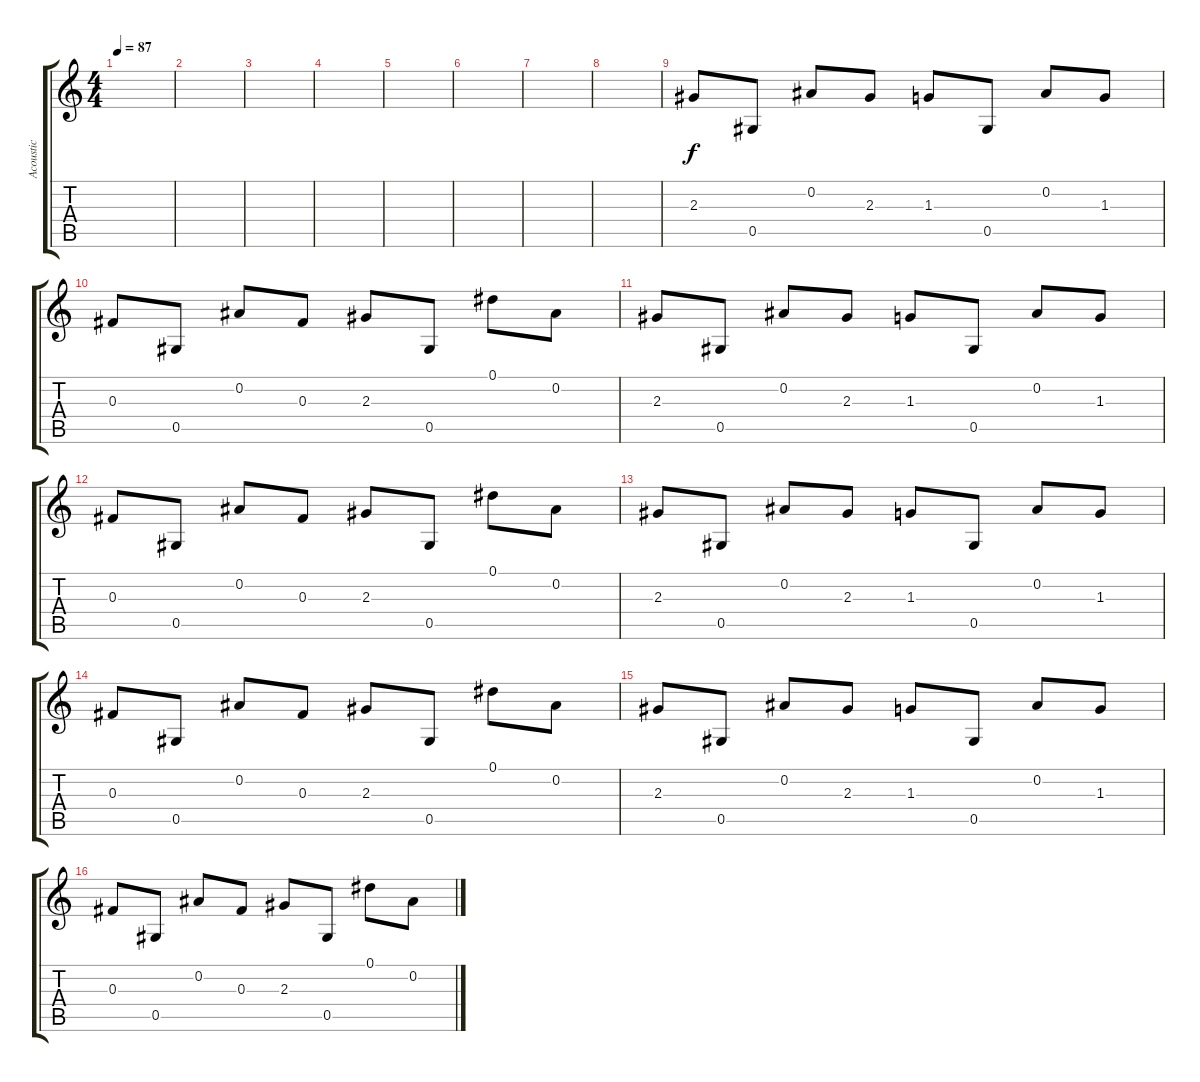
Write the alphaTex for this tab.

\track ("Acoustic" "Acoustic") {instrument electricguitarclean}
\staff {score tabs}
\tuning (Eb4 Bb3 Gb3 Db3 Ab2 Eb2) {hide}
\ts (4 4)
\tempo 87
\clef g2
\ks c
|
|
|
|
|
|
|
|
2.3.8 0.5.8 0.2.8 2.3.8 1.3.8 0.5.8 0.2.8 1.3.8 |
0.3.8 0.5.8 0.2.8 0.3.8 2.3.8 0.5.8 0.1.8 0.2.8 |
2.3.8 0.5.8 0.2.8 2.3.8 1.3.8 0.5.8 0.2.8 1.3.8 |
0.3.8 0.5.8 0.2.8 0.3.8 2.3.8 0.5.8 0.1.8 0.2.8 |
2.3.8 0.5.8 0.2.8 2.3.8 1.3.8 0.5.8 0.2.8 1.3.8 |
0.3.8 0.5.8 0.2.8 0.3.8 2.3.8 0.5.8 0.1.8 0.2.8 |
2.3.8 0.5.8 0.2.8 2.3.8 1.3.8 0.5.8 0.2.8 1.3.8 |
0.3.8 0.5.8 0.2.8 0.3.8 2.3.8 0.5.8 0.1.8 0.2.8
